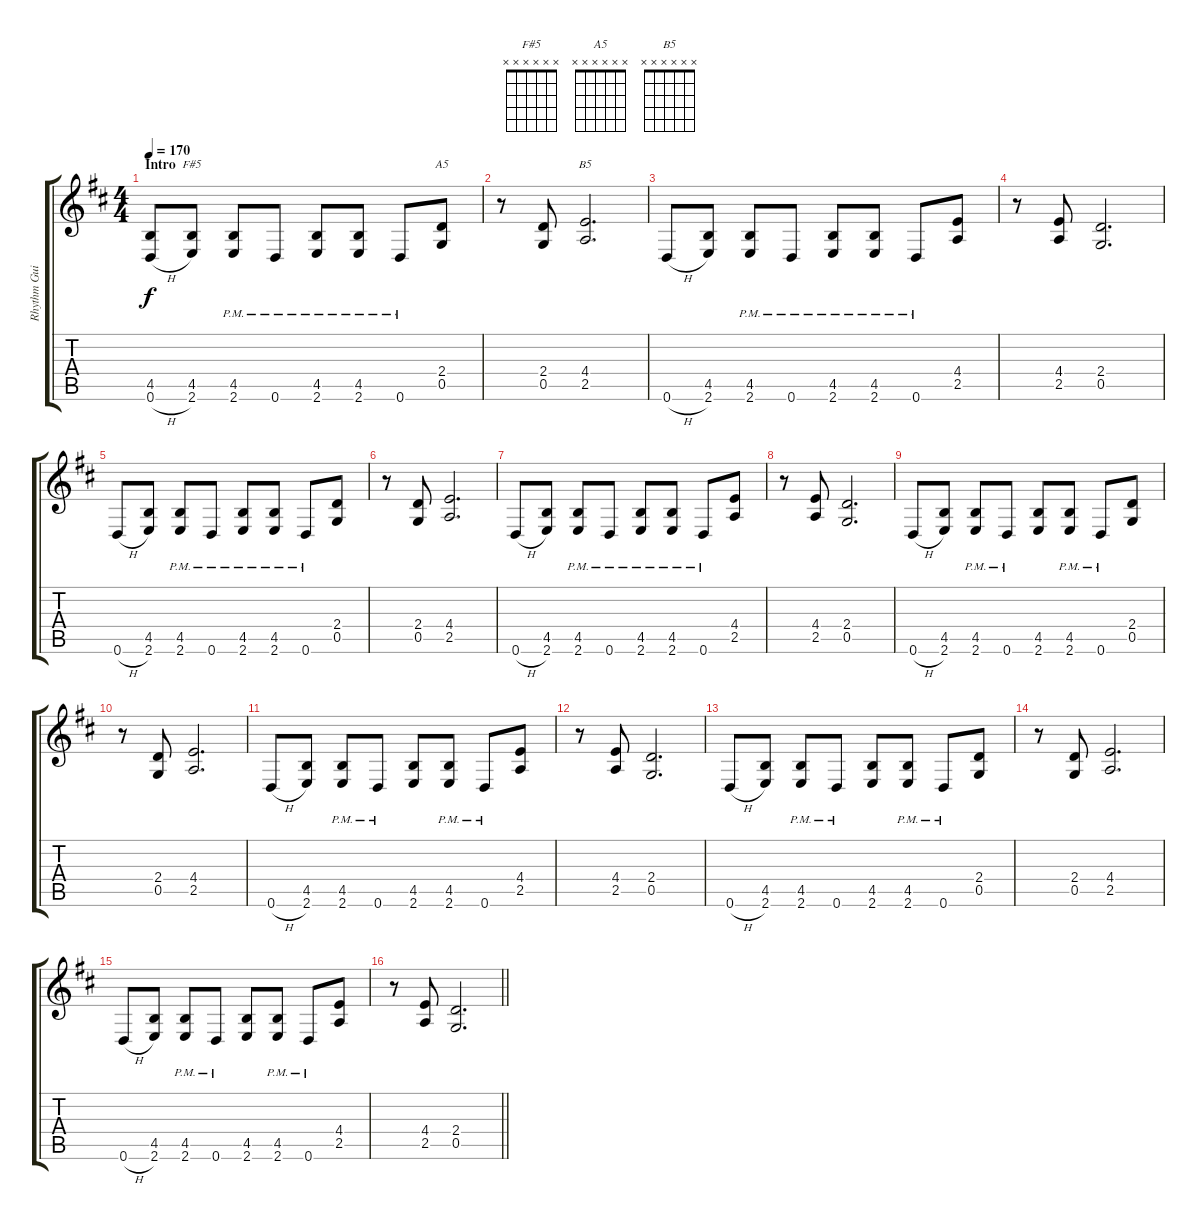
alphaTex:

\track ("Rhythm Guitar 2" "Rhythm Gui") {instrument distortionguitar}
\staff {score tabs}
\tuning (D4 A3 F3 C3 G2 D2) {hide}
\chord ("F#5" x x x x x x)
\chord ("A5" x x x x x x)
\chord ("B5" x x x x x x)
\ts (4 4)
\section ("" "Intro")
\tempo 170
\clef g2
\ks bminor
(4.5 0.6{h}).8{dy f instrument distortionguitar} (4.5 2.6).8{ch "F#5"} (4.5{pm} 2.6{pm}).8 0.6{pm}.8 (4.5{pm} 2.6{pm}).8 (4.5{pm} 2.6{pm}).8 0.6{pm}.8 (2.4 0.5).8{ch "A5"} |
r.8 (2.4 0.5).8 (4.4 2.5).2{d ch "B5"} |
0.6{h}.8 (4.5 2.6).8 (4.5{pm} 2.6{pm}).8 0.6{pm}.8 (4.5{pm} 2.6{pm}).8 (4.5{pm} 2.6{pm}).8 0.6{pm}.8 (4.4 2.5).8 |
r.8 (4.4 2.5).8 (2.4 0.5).2{d} |
0.6{h}.8{balance 12} (4.5 2.6).8 (4.5{pm} 2.6{pm}).8 0.6{pm}.8 (4.5{pm} 2.6{pm}).8 (4.5{pm} 2.6{pm}).8 0.6{pm}.8 (2.4 0.5).8 |
r.8 (2.4 0.5).8 (4.4 2.5).2{d} |
0.6{h}.8 (4.5 2.6).8 (4.5{pm} 2.6{pm}).8 0.6{pm}.8 (4.5{pm} 2.6{pm}).8 (4.5{pm} 2.6{pm}).8 0.6{pm}.8 (4.4 2.5).8 |
r.8 (4.4 2.5).8 (2.4 0.5).2{d} |
0.6{h}.8 (4.5 2.6).8 (4.5{pm} 2.6{pm}).8 0.6{pm}.8 (4.5 2.6).8 (4.5{pm} 2.6{pm}).8 0.6{pm}.8 (2.4 0.5).8 |
r.8 (2.4 0.5).8 (4.4 2.5).2{d} |
0.6{h}.8 (4.5 2.6).8 (4.5{pm} 2.6{pm}).8 0.6{pm}.8 (4.5 2.6).8 (4.5{pm} 2.6{pm}).8 0.6{pm}.8 (4.4 2.5).8 |
r.8 (4.4 2.5).8 (2.4 0.5).2{d} |
0.6{h}.8 (4.5 2.6).8 (4.5{pm} 2.6{pm}).8 0.6{pm}.8 (4.5 2.6).8 (4.5{pm} 2.6{pm}).8 0.6{pm}.8 (2.4 0.5).8 |
r.8 (2.4 0.5).8 (4.4 2.5).2{d} |
0.6{h}.8 (4.5 2.6).8 (4.5{pm} 2.6{pm}).8 0.6{pm}.8 (4.5 2.6).8 (4.5{pm} 2.6{pm}).8 0.6{pm}.8 (4.4 2.5).8 |
\barLineRight lightlight
r.8 (4.4 2.5).8 (2.4 0.5).2{d}
